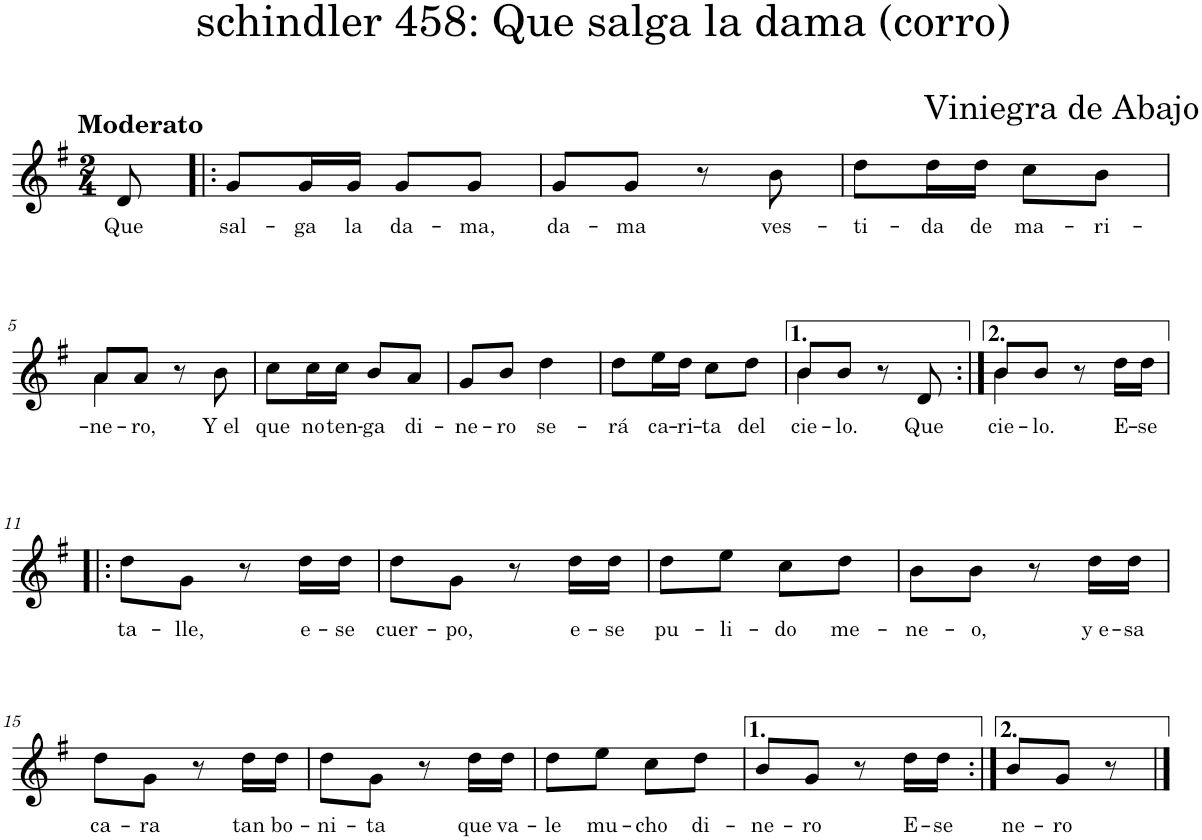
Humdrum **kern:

**kern	**text
*part1	*part1
*staff1	*staff1
*I"Piano	*
*I'Pno.	*
*clefG2	*
*k[f#]	*
*M2/4	*
=1	=1
!LO:TX:a:B:t=Moderato	!
!	!LO:LY:b
8d/	Que
=2!|:	=2!|:
!	!LO:LY:b
8g/L	sal-
!	!LO:LY:b
16g/L	-ga
!	!LO:LY:b
16g/JJ	la
!	!LO:LY:b
8g/L	da-
!	!LO:LY:b
8g/J	-ma,
=3	=3
!	!LO:LY:b
8g/L	da-
!	!LO:LY:b
8g/J	-ma
8r	.
!	!LO:LY:b
8b\	ves-
=4	=4
!	!LO:LY:b
8dd\L	-ti-
!	!LO:LY:b
16dd\L	-da
!	!LO:LY:b
16dd\JJ	de
!	!LO:LY:b
8cc\L	ma-
!	!LO:LY:b
8b\J	-ri-
!!LO:LB:g=z
=5	=5
!	!LO:LY:b
*^	*
8a/L	4a\	-ne-
!	!	!LO:LY:b
8a/J	.	-ro,
8r	4ryy	.
!	!	!LO:LY:b
8b\	.	Y el
*v	*v	*
=6	=6
!	!LO:LY:b
8cc\L	que
!	!LO:LY:b
16cc\L	no
!	!LO:LY:b
16cc\JJ	ten-
!	!LO:LY:b
8b/L	-ga
!	!LO:LY:b
8a/J	di-
=7	=7
!	!LO:LY:b
8g/L	-ne-
!	!LO:LY:b
8b/J	-ro
!	!LO:LY:b
4dd\	se-
=8	=8
!	!LO:LY:b
8dd\L	-rá
!	!LO:LY:b
16ee\L	ca-
!	!LO:LY:b
16dd\JJ	-ri-
!	!LO:LY:b
8cc\L	-ta
!	!LO:LY:b
8dd\J	del
=9	=9
!	!LO:LY:b
*^	*
8b/L	4b\	cie-
!	!	!LO:LY:b
8b/J	.	-lo.
8r	4ryy	.
!	!	!LO:LY:b
8d/	.	Que
=10:|!	=10:|!	=10:|!
!	!	!LO:LY:b
8b/L	4b\	cie-
!	!	!LO:LY:b
8b/J	.	-lo.
8r	4ryy	.
!	!	!LO:LY:b
16dd\LL	.	E-
!	!	!LO:LY:b
16dd\JJ	.	-se
*v	*v	*
!!LO:LB:g=z
=11!|:	=11!|:
!	!LO:LY:b
8dd\L	ta-
!	!LO:LY:b
8g\J	-lle,
8r	.
!	!LO:LY:b
16dd\LL	e-
!	!LO:LY:b
16dd\JJ	-se
=12	=12
!	!LO:LY:b
8dd\L	cuer-
!	!LO:LY:b
8g\J	-po,
8r	.
!	!LO:LY:b
16dd\LL	e-
!	!LO:LY:b
16dd\JJ	-se
=13	=13
!	!LO:LY:b
8dd\L	pu-
!	!LO:LY:b
8ee\J	-li-
!	!LO:LY:b
8cc\L	-do
!	!LO:LY:b
8dd\J	me-
=14	=14
!	!LO:LY:b
8b\L	-ne-
!	!LO:LY:b
8b\J	-o,
8r	.
!	!LO:LY:b
16dd\LL	y e-
!	!LO:LY:b
16dd\JJ	-sa
!!LO:LB:g=z
=15	=15
!	!LO:LY:b
8dd\L	ca-
!	!LO:LY:b
8g\J	-ra
8r	.
!	!LO:LY:b
16dd\LL	tan
!	!LO:LY:b
16dd\JJ	bo-
=16	=16
!	!LO:LY:b
8dd\L	-ni-
!	!LO:LY:b
8g\J	-ta
8r	.
!	!LO:LY:b
16dd\LL	que
!	!LO:LY:b
16dd\JJ	va-
=17	=17
!	!LO:LY:b
8dd\L	-le
!	!LO:LY:b
8ee\J	mu-
!	!LO:LY:b
8cc\L	-cho
!	!LO:LY:b
8dd\J	di-
=18	=18
!	!LO:LY:b
8b/L	-ne-
!	!LO:LY:b
8g/J	-ro
8r	.
!	!LO:LY:b
16dd\LL	E-
!	!LO:LY:b
16dd\JJ	-se
=19:|!	=19:|!
!	!LO:LY:b
8b/L	-ne-
!	!LO:LY:b
8g/J	-ro
8r	.
==	==
*-	*-
